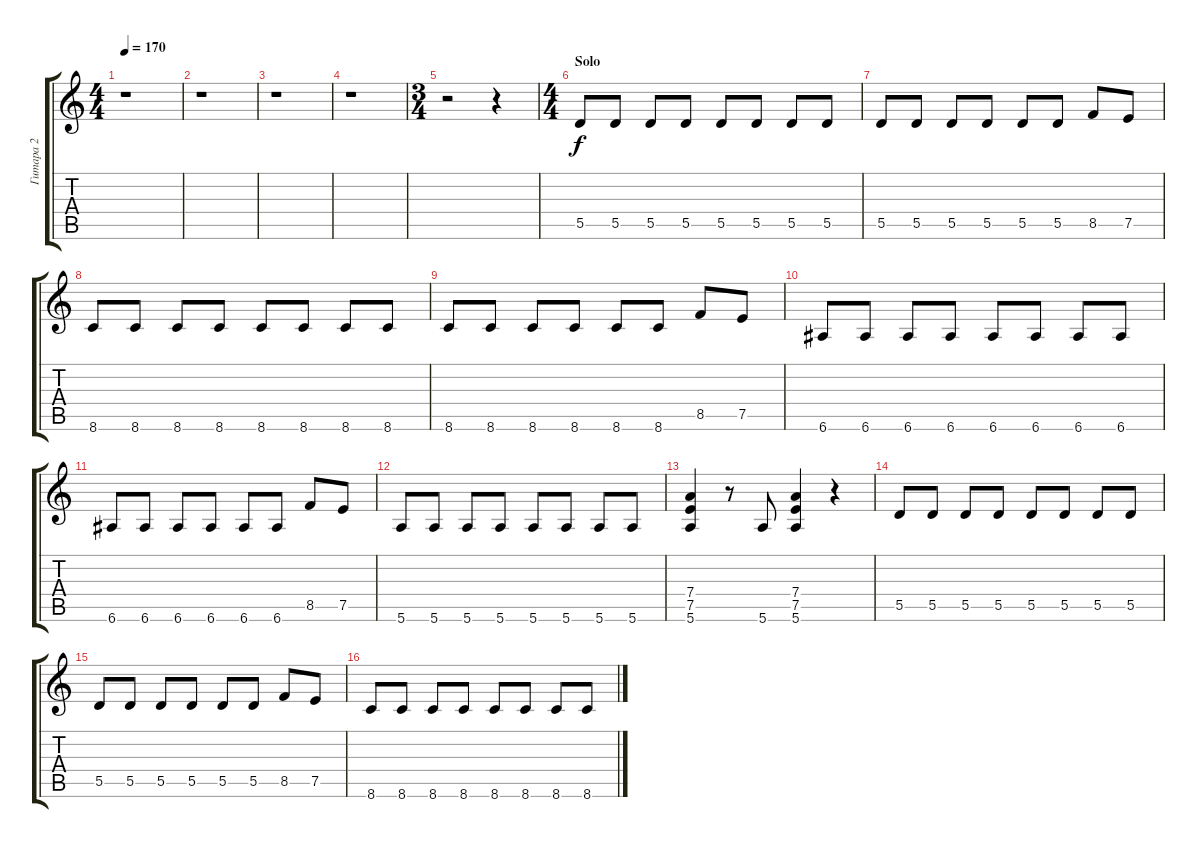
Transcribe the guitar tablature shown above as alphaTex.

\track ("Гитара 2" "Гитара 2") {instrument distortionguitar}
\staff {score tabs}
\tuning (E4 B3 G3 D3 A2 E2) {hide}
\ts (4 4)
\tempo 170
\clef g2
\ks c
r.1{dy f} |
r.1 |
r.1 |
r.1 |
\ts (3 4)
r.2 r.4 |
\ts (4 4)
\section ("" "Solo")
5.5.8 5.5.8 5.5.8 5.5.8 5.5.8 5.5.8 5.5.8 5.5.8 |
5.5.8 5.5.8 5.5.8 5.5.8 5.5.8 5.5.8 8.5.8 7.5.8 |
8.6.8 8.6.8 8.6.8 8.6.8 8.6.8 8.6.8 8.6.8 8.6.8 |
8.6.8 8.6.8 8.6.8 8.6.8 8.6.8 8.6.8 8.5.8 7.5.8 |
6.6.8 6.6.8 6.6.8 6.6.8 6.6.8 6.6.8 6.6.8 6.6.8 |
6.6.8 6.6.8 6.6.8 6.6.8 6.6.8 6.6.8 8.5.8 7.5.8 |
5.6.8 5.6.8 5.6.8 5.6.8 5.6.8 5.6.8 5.6.8 5.6.8 |
(7.4 7.5 5.6).4 r.8 5.6.8 (7.4 7.5 5.6).4 r.4 |
5.5.8 5.5.8 5.5.8 5.5.8 5.5.8 5.5.8 5.5.8 5.5.8 |
5.5.8 5.5.8 5.5.8 5.5.8 5.5.8 5.5.8 8.5.8 7.5.8 |
8.6.8 8.6.8 8.6.8 8.6.8 8.6.8 8.6.8 8.6.8 8.6.8
